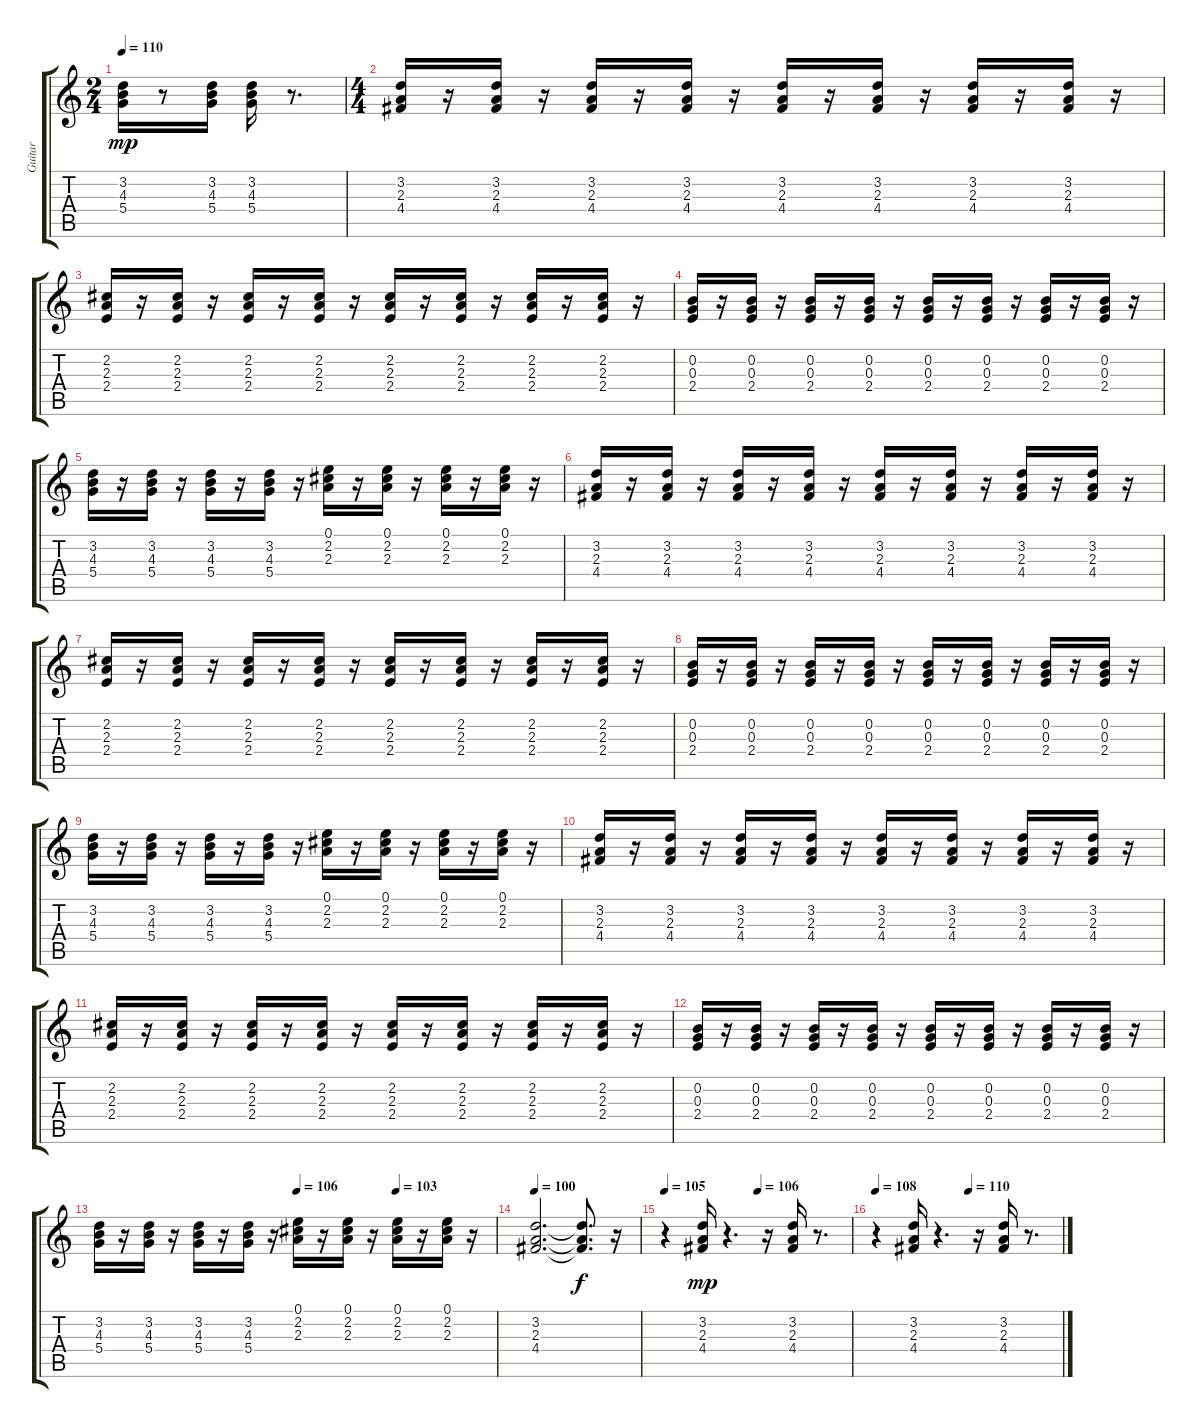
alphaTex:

\track ("Guitar  " "Guitar  ") {instrument acousticguitarsteel}
\staff {score tabs}
\tuning (E4 B3 G3 D3 A2 E2) {hide}
\ts (2 4)
\tempo 110
\clef g2
\ks c
(3.2 4.3 5.4).16{dy mp} r.8 (3.2 4.3 5.4).16 (3.2 4.3 5.4).16 r.8{d} |
\ts (4 4)
(3.2 2.3 4.4).16 r.16 (3.2 2.3 4.4).16 r.16 (3.2 2.3 4.4).16 r.16 (3.2 2.3 4.4).16 r.16 (3.2 2.3 4.4).16 r.16 (3.2 2.3 4.4).16 r.16 (3.2 2.3 4.4).16 r.16 (3.2 2.3 4.4).16 r.16 |
(2.2 2.3 2.4).16 r.16 (2.2 2.3 2.4).16 r.16 (2.2 2.3 2.4).16 r.16 (2.2 2.3 2.4).16 r.16 (2.2 2.3 2.4).16 r.16 (2.2 2.3 2.4).16 r.16 (2.2 2.3 2.4).16 r.16 (2.2 2.3 2.4).16 r.16 |
(0.2 0.3 2.4).16 r.16 (0.2 0.3 2.4).16 r.16 (0.2 0.3 2.4).16 r.16 (0.2 0.3 2.4).16 r.16 (0.2 0.3 2.4).16 r.16 (0.2 0.3 2.4).16 r.16 (0.2 0.3 2.4).16 r.16 (0.2 0.3 2.4).16 r.16 |
(3.2 4.3 5.4).16 r.16 (3.2 4.3 5.4).16 r.16 (3.2 4.3 5.4).16 r.16 (3.2 4.3 5.4).16 r.16 (0.1 2.2 2.3).16 r.16 (0.1 2.2 2.3).16 r.16 (0.1 2.2 2.3).16 r.16 (0.1 2.2 2.3).16 r.16 |
(3.2 2.3 4.4).16 r.16 (3.2 2.3 4.4).16 r.16 (3.2 2.3 4.4).16 r.16 (3.2 2.3 4.4).16 r.16 (3.2 2.3 4.4).16 r.16 (3.2 2.3 4.4).16 r.16 (3.2 2.3 4.4).16 r.16 (3.2 2.3 4.4).16 r.16 |
(2.2 2.3 2.4).16 r.16 (2.2 2.3 2.4).16 r.16 (2.2 2.3 2.4).16 r.16 (2.2 2.3 2.4).16 r.16 (2.2 2.3 2.4).16 r.16 (2.2 2.3 2.4).16 r.16 (2.2 2.3 2.4).16 r.16 (2.2 2.3 2.4).16 r.16 |
(0.2 0.3 2.4).16 r.16 (0.2 0.3 2.4).16 r.16 (0.2 0.3 2.4).16 r.16 (0.2 0.3 2.4).16 r.16 (0.2 0.3 2.4).16 r.16 (0.2 0.3 2.4).16 r.16 (0.2 0.3 2.4).16 r.16 (0.2 0.3 2.4).16 r.16 |
(3.2 4.3 5.4).16 r.16 (3.2 4.3 5.4).16 r.16 (3.2 4.3 5.4).16 r.16 (3.2 4.3 5.4).16 r.16 (0.1 2.2 2.3).16 r.16 (0.1 2.2 2.3).16 r.16 (0.1 2.2 2.3).16 r.16 (0.1 2.2 2.3).16 r.16 |
(3.2 2.3 4.4).16 r.16 (3.2 2.3 4.4).16 r.16 (3.2 2.3 4.4).16 r.16 (3.2 2.3 4.4).16 r.16 (3.2 2.3 4.4).16 r.16 (3.2 2.3 4.4).16 r.16 (3.2 2.3 4.4).16 r.16 (3.2 2.3 4.4).16 r.16 |
(2.2 2.3 2.4).16 r.16 (2.2 2.3 2.4).16 r.16 (2.2 2.3 2.4).16 r.16 (2.2 2.3 2.4).16 r.16 (2.2 2.3 2.4).16 r.16 (2.2 2.3 2.4).16 r.16 (2.2 2.3 2.4).16 r.16 (2.2 2.3 2.4).16 r.16 |
(0.2 0.3 2.4).16 r.16 (0.2 0.3 2.4).16 r.16 (0.2 0.3 2.4).16 r.16 (0.2 0.3 2.4).16 r.16 (0.2 0.3 2.4).16 r.16 (0.2 0.3 2.4).16 r.16 (0.2 0.3 2.4).16 r.16 (0.2 0.3 2.4).16 r.16 |
\tempo (106 0.5)
\tempo (103 0.75)
(3.2 4.3 5.4).16 r.16 (3.2 4.3 5.4).16 r.16 (3.2 4.3 5.4).16 r.16 (3.2 4.3 5.4).16 r.16 (0.1 2.2 2.3).16 r.16 (0.1 2.2 2.3).16 r.16 (0.1 2.2 2.3).16 r.16 (0.1 2.2 2.3).16 r.16 |
\tempo 100
(3.2 2.3 4.4).2{d} (3.2{t} 2.3{t} 4.4{t}).8{d dy f} r.16 |
\tempo 105
\tempo (106 0.5)
r.4 (3.2 2.3 4.4).16{dy mp} r.4{d} r.16 (3.2 2.3 4.4).16 r.8{d} |
\tempo 108
\tempo (110 0.5)
r.4 (3.2 2.3 4.4).16 r.4{d} r.16 (3.2 2.3 4.4).16 r.8{d}
